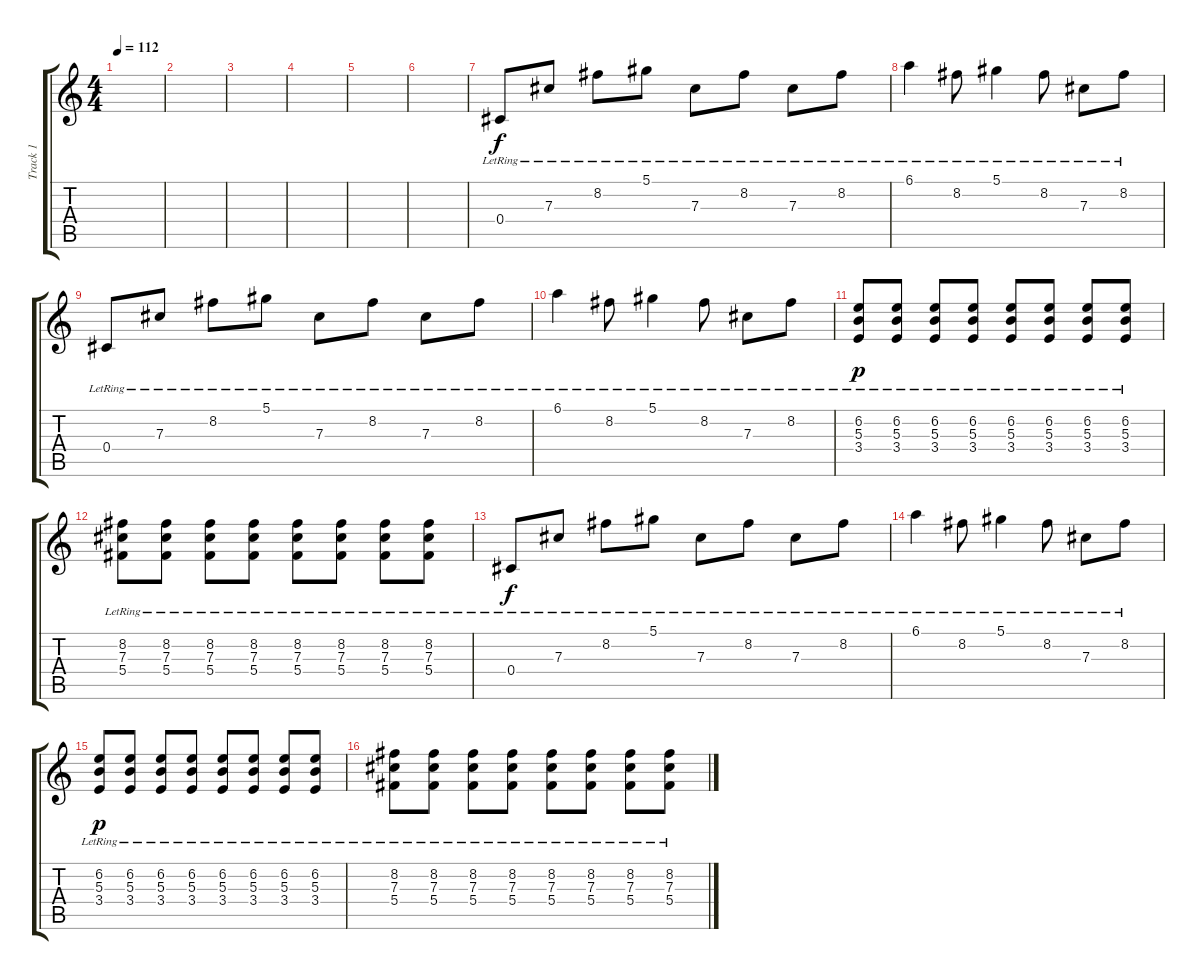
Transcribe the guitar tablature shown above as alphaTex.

\track ("Track 1" "Track 1") {instrument acousticguitarnylon}
\staff {score tabs}
\tuning (Eb4 Bb3 Gb3 Db3 Ab2 Db2) {hide}
\ts (4 4)
\tempo 112
\clef g2
\ks c
|
|
|
|
|
|
0.4{lr}.8{dy f} 7.3{lr}.8 8.2{lr}.8 5.1{lr}.8 7.3{lr}.8 8.2{lr}.8 7.3{lr}.8 8.2{lr}.8 |
6.1{lr}.4 8.2{lr}.8 5.1{lr}.4 8.2{lr}.8 7.3{lr}.8 8.2{lr}.8 |
0.4{lr}.8 7.3{lr}.8 8.2{lr}.8 5.1{lr}.8 7.3{lr}.8 8.2{lr}.8 7.3{lr}.8 8.2{lr}.8 |
6.1{lr}.4 8.2{lr}.8 5.1{lr}.4 8.2{lr}.8 7.3{lr}.8 8.2{lr}.8 |
(6.2{lr} 5.3{lr} 3.4).8{dy p} (6.2{lr} 5.3{lr} 3.4).8 (6.2{lr} 5.3{lr} 3.4).8 (6.2{lr} 5.3{lr} 3.4).8 (6.2{lr} 5.3{lr} 3.4).8 (6.2{lr} 5.3{lr} 3.4).8 (6.2{lr} 5.3{lr} 3.4).8 (6.2{lr} 5.3{lr} 3.4).8 |
(8.2{lr} 7.3{lr} 5.4).8 (8.2{lr} 7.3{lr} 5.4).8 (8.2{lr} 7.3{lr} 5.4).8 (8.2{lr} 7.3{lr} 5.4).8 (8.2{lr} 7.3{lr} 5.4).8 (8.2{lr} 7.3{lr} 5.4).8 (8.2{lr} 7.3{lr} 5.4).8 (8.2{lr} 7.3{lr} 5.4).8 |
0.4{lr}.8{dy f} 7.3{lr}.8 8.2{lr}.8 5.1{lr}.8 7.3{lr}.8 8.2{lr}.8 7.3{lr}.8 8.2{lr}.8 |
6.1{lr}.4 8.2{lr}.8 5.1{lr}.4 8.2{lr}.8 7.3{lr}.8 8.2{lr}.8 |
(6.2{lr} 5.3{lr} 3.4).8{dy p} (6.2{lr} 5.3{lr} 3.4).8 (6.2{lr} 5.3{lr} 3.4).8 (6.2{lr} 5.3{lr} 3.4).8 (6.2{lr} 5.3{lr} 3.4).8 (6.2{lr} 5.3{lr} 3.4).8 (6.2{lr} 5.3{lr} 3.4).8 (6.2{lr} 5.3{lr} 3.4).8 |
(8.2{lr} 7.3{lr} 5.4).8 (8.2{lr} 7.3{lr} 5.4).8 (8.2{lr} 7.3{lr} 5.4).8 (8.2{lr} 7.3{lr} 5.4).8 (8.2{lr} 7.3{lr} 5.4).8 (8.2{lr} 7.3{lr} 5.4).8 (8.2{lr} 7.3{lr} 5.4).8 (8.2{lr} 7.3{lr} 5.4).8
